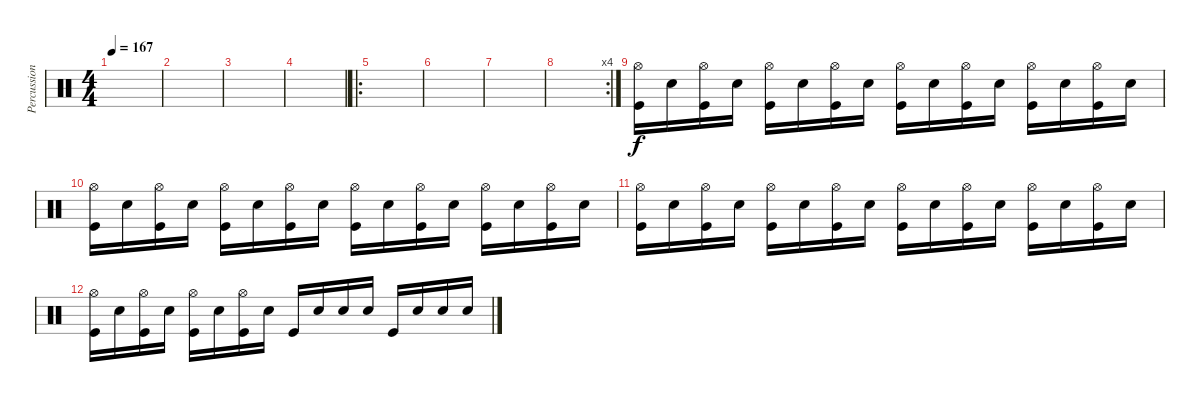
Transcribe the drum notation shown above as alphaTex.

\track ("Percussion" "Percussion") {instrument percussion}
\staff {score}
\articulation defaults
\ts (4 4)
\tempo 167
\clef neutral
\ks c
|
|
|
|
\ro
|
|
|
\rc 4
|
("Hi-Hat (open)" "Kick (hit)").16 "Snare (hit) 2".16 ("Hi-Hat (open)" "Kick (hit)").16 "Snare (hit) 2".16 ("Hi-Hat (open)" "Kick (hit)").16 "Snare (hit) 2".16 ("Hi-Hat (open)" "Kick (hit)").16 "Snare (hit) 2".16 ("Hi-Hat (open)" "Kick (hit)").16 "Snare (hit) 2".16 ("Hi-Hat (open)" "Kick (hit)").16 "Snare (hit) 2".16 ("Hi-Hat (open)" "Kick (hit)").16 "Snare (hit) 2".16 ("Hi-Hat (open)" "Kick (hit)").16 "Snare (hit) 2".16 |
("Hi-Hat (open)" "Kick (hit)").16 "Snare (hit) 2".16 ("Hi-Hat (open)" "Kick (hit)").16 "Snare (hit) 2".16 ("Hi-Hat (open)" "Kick (hit)").16 "Snare (hit) 2".16 ("Hi-Hat (open)" "Kick (hit)").16 "Snare (hit) 2".16 ("Hi-Hat (open)" "Kick (hit)").16 "Snare (hit) 2".16 ("Hi-Hat (open)" "Kick (hit)").16 "Snare (hit) 2".16 ("Hi-Hat (open)" "Kick (hit)").16 "Snare (hit) 2".16 ("Hi-Hat (open)" "Kick (hit)").16 "Snare (hit) 2".16 |
("Hi-Hat (open)" "Kick (hit)").16 "Snare (hit) 2".16 ("Hi-Hat (open)" "Kick (hit)").16 "Snare (hit) 2".16 ("Hi-Hat (open)" "Kick (hit)").16 "Snare (hit) 2".16 ("Hi-Hat (open)" "Kick (hit)").16 "Snare (hit) 2".16 ("Hi-Hat (open)" "Kick (hit)").16 "Snare (hit) 2".16 ("Hi-Hat (open)" "Kick (hit)").16 "Snare (hit) 2".16 ("Hi-Hat (open)" "Kick (hit)").16 "Snare (hit) 2".16 ("Hi-Hat (open)" "Kick (hit)").16 "Snare (hit) 2".16 |
("Hi-Hat (open)" "Kick (hit)").16 "Snare (hit) 2".16 ("Hi-Hat (open)" "Kick (hit)").16 "Snare (hit) 2".16 ("Hi-Hat (open)" "Kick (hit)").16 "Snare (hit) 2".16 ("Hi-Hat (open)" "Kick (hit)").16 "Snare (hit) 2".16 "Kick (hit)".16 "Snare (hit) 2".16 "Snare (hit) 2".16 "Snare (hit) 2".16 "Kick (hit)".16 "Snare (hit) 2".16 "Snare (hit) 2".16 "Snare (hit) 2".16
